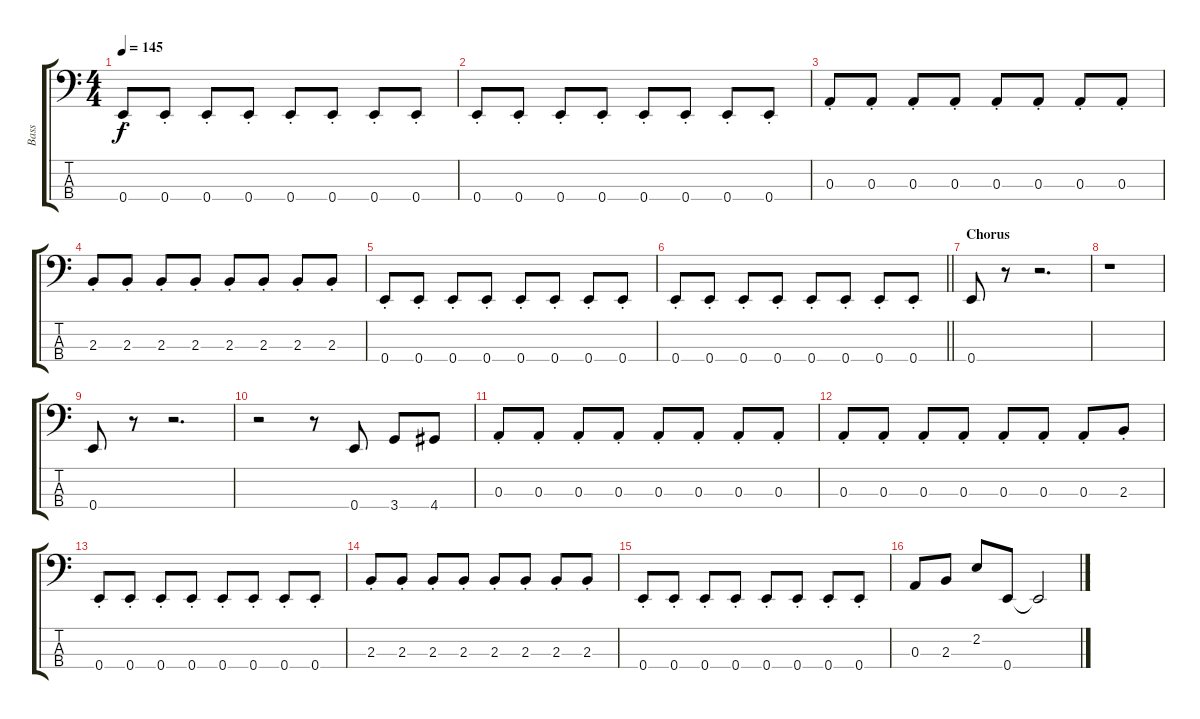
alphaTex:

\track ("Bass" "Bass") {instrument electricbasspick}
\staff {score tabs}
\tuning (G2 D2 A1 E1) {hide}
\ts (4 4)
\tempo 145
\clef f4
\ks c
0.4{st}.8{dy f} 0.4{st}.8 0.4{st}.8 0.4{st}.8 0.4{st}.8 0.4{st}.8 0.4{st}.8 0.4{st}.8 |
0.4{st}.8 0.4{st}.8 0.4{st}.8 0.4{st}.8 0.4{st}.8 0.4{st}.8 0.4{st}.8 0.4{st}.8 |
0.3{st}.8 0.3{st}.8 0.3{st}.8 0.3{st}.8 0.3{st}.8 0.3{st}.8 0.3{st}.8 0.3{st}.8 |
2.3{st}.8 2.3{st}.8 2.3{st}.8 2.3{st}.8 2.3{st}.8 2.3{st}.8 2.3{st}.8 2.3{st}.8 |
0.4{st}.8 0.4{st}.8 0.4{st}.8 0.4{st}.8 0.4{st}.8 0.4{st}.8 0.4{st}.8 0.4{st}.8 |
\barLineRight lightlight
0.4{st}.8 0.4{st}.8 0.4{st}.8 0.4{st}.8 0.4{st}.8 0.4{st}.8 0.4{st}.8 0.4{st}.8 |
\section ("" "Chorus")
0.4.8 r.8 r.2{d} |
r.1 |
0.4.8 r.8 r.2{d} |
r.2 r.8 0.4.8 3.4.8 4.4.8 |
0.3{st}.8 0.3{st}.8 0.3{st}.8 0.3{st}.8 0.3{st}.8 0.3{st}.8 0.3{st}.8 0.3{st}.8 |
0.3{st}.8 0.3{st}.8 0.3{st}.8 0.3{st}.8 0.3{st}.8 0.3{st}.8 0.3{st}.8 2.3{st}.8 |
0.4{st}.8 0.4{st}.8 0.4{st}.8 0.4{st}.8 0.4{st}.8 0.4{st}.8 0.4{st}.8 0.4{st}.8 |
2.3{st}.8 2.3{st}.8 2.3{st}.8 2.3{st}.8 2.3{st}.8 2.3{st}.8 2.3{st}.8 2.3{st}.8 |
0.4{st}.8 0.4{st}.8 0.4{st}.8 0.4{st}.8 0.4{st}.8 0.4{st}.8 0.4{st}.8 0.4{st}.8 |
0.3.8 2.3.8 2.2.8 0.4.8 0.4{t}.2
